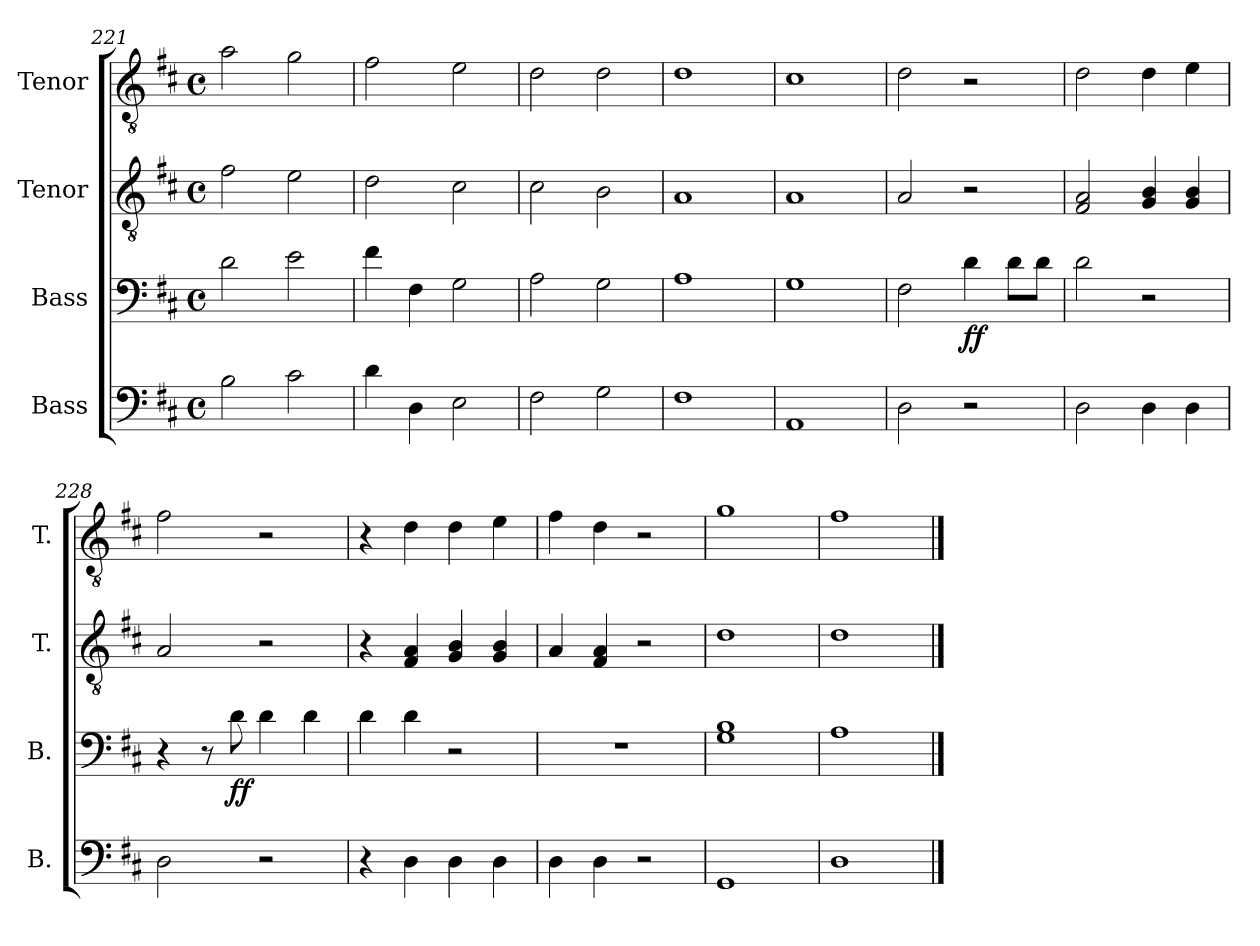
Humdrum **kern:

**kern	**kern	**dynam	**kern	**kern
*part4	*part3	*part3	*part2	*part1
*staff4	*staff3	*staff3	*staff2	*staff1
*I"Bass	*I"Bass	*	*I"Tenor	*I"Tenor
*I'B.	*I'B.	*	*I'T.	*I'T.
!!LO:LB:g=z
*clefF4	*clefF4	*	*clefGv2	*clefGv2
*k[f#c#]	*k[f#c#]	*	*k[f#c#]	*k[f#c#]
*M4/4	*M4/4	*	*M4/4	*M4/4
*met(c)	*met(c)	*	*met(c)	*met(c)
=221	=221	=221	=221	=221
2B\	2d\	.	2f#\	2a\
2c#\	2e\	.	2e\	2g\
=222	=222	=222	=222	=222
4d\	4f#\	.	2d\	2f#\
4D\	4F#\	.	.	.
2E\	2G\	.	2c#\	2e\
=223	=223	=223	=223	=223
2F#\	2A\	.	2c#\	2d\
2G\	2G\	.	2B\	2d\
=224	=224	=224	=224	=224
1F#	1A	.	1A	1d
=225	=225	=225	=225	=225
1AA	1G	.	1A	1c#
=226	=226	=226	=226	=226
2D\	2F#\	.	2A/	2d\
!	!	!LO:DY:b	!	!
2r	4d\	ff	2r	2r
.	8d\L	.	.	.
.	8d\J	.	.	.
=227	=227	=227	=227	=227
2D\	2d\	.	2F#/ 2A/	2d\
4D\	2r	.	4G/ 4B/	4d\
4D\	.	.	4G/ 4B/	4e\
=228	=228	=228	=228	=228
2D\	4r	.	2A/	2f#\
.	8r	.	.	.
!	!	!LO:DY:b	!	!
.	8d\	ff	.	.
2r	4d\	.	2r	2r
.	4d\	.	.	.
=229	=229	=229	=229	=229
4r	4d\	.	4r	4r
4D\	4d\	.	4F#/ 4A/	4d\
4D\	2r	.	4G/ 4B/	4d\
4D\	.	.	4G/ 4B/	4e\
=230	=230	=230	=230	=230
4D\	1r	.	4A/	4f#\
4D\	.	.	4F#/ 4A/	4d\
2r	.	.	2r	2r
!!LO:LB:g=z
=231	=231	=231	=231	=231
1GG	1G 1B	.	1d	1g
=232	=232	=232	=232	=232
1D	1A	.	1d	1f#
==	==	==	==	==
*-	*-	*-	*-	*-
